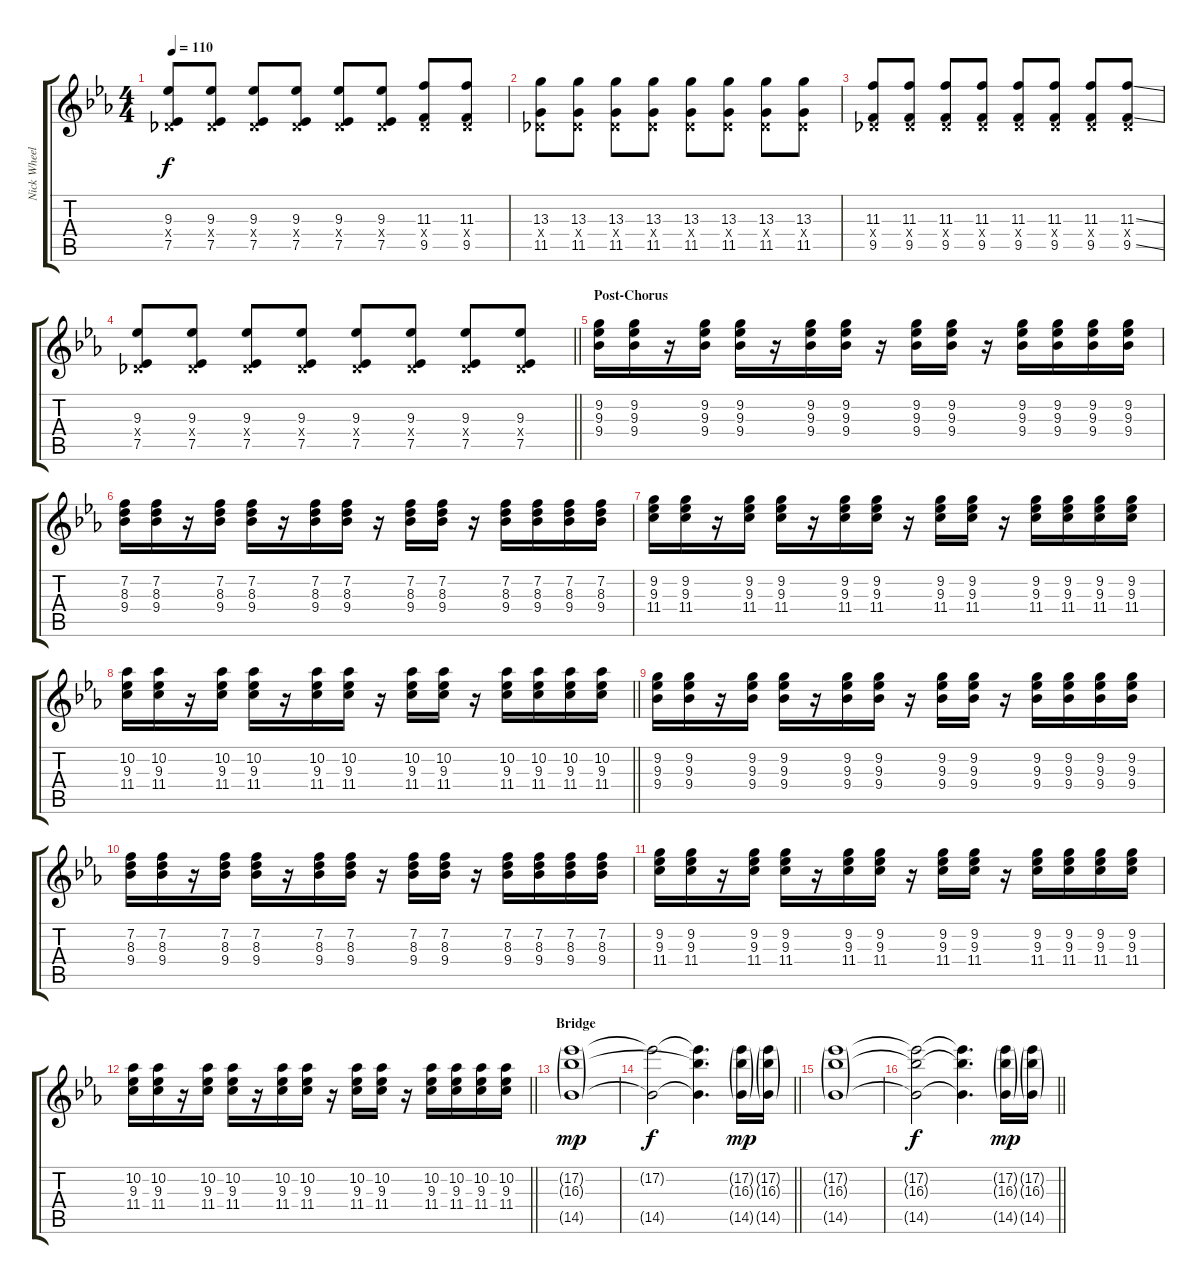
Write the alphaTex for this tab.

\track ("Nick Wheeler (Lead Guitar)" "Nick Wheel") {instrument overdrivenguitar}
\staff {score tabs}
\tuning (Eb4 Bb3 Gb3 Db3 Ab2 Eb2) {hide}
\ts (4 4)
\tempo 110
\clef g2
\ks eb
(9.3 0.4{x} 7.5).8{dy f} (9.3 0.4{x} 7.5).8 (9.3 0.4{x} 7.5).8 (9.3 0.4{x} 7.5).8 (9.3 0.4{x} 7.5).8 (9.3 0.4{x} 7.5).8 (11.3 0.4{x} 9.5).8 (11.3 0.4{x} 9.5).8 |
(13.3 0.4{x} 11.5).8 (13.3 0.4{x} 11.5).8 (13.3 0.4{x} 11.5).8 (13.3 0.4{x} 11.5).8 (13.3 0.4{x} 11.5).8 (13.3 0.4{x} 11.5).8 (13.3 0.4{x} 11.5).8 (13.3 0.4{x} 11.5).8 |
(11.3 0.4{x} 9.5).8 (11.3 0.4{x} 9.5).8 (11.3 0.4{x} 9.5).8 (11.3 0.4{x} 9.5).8 (11.3 0.4{x} 9.5).8 (11.3 0.4{x} 9.5).8 (11.3 0.4{x} 9.5).8 (11.3{ss} 0.4{x} 9.5{ss}).8 |
\barLineRight lightlight
(9.3 0.4{x} 7.5).8 (9.3 0.4{x} 7.5).8 (9.3 0.4{x} 7.5).8 (9.3 0.4{x} 7.5).8 (9.3 0.4{x} 7.5).8 (9.3 0.4{x} 7.5).8 (9.3 0.4{x} 7.5).8 (9.3 0.4{x} 7.5).8 |
\section ("" "Post-Chorus")
(9.2 9.3 9.4).16 (9.2 9.3 9.4).16 r.16 (9.2 9.3 9.4).16 (9.2 9.3 9.4).16 r.16 (9.2 9.3 9.4).16 (9.2 9.3 9.4).16 r.16 (9.2 9.3 9.4).16 (9.2 9.3 9.4).16 r.16 (9.2 9.3 9.4).16 (9.2 9.3 9.4).16 (9.2 9.3 9.4).16 (9.2 9.3 9.4).16 |
(7.2 8.3 9.4).16 (7.2 8.3 9.4).16 r.16 (7.2 8.3 9.4).16 (7.2 8.3 9.4).16 r.16 (7.2 8.3 9.4).16 (7.2 8.3 9.4).16 r.16 (7.2 8.3 9.4).16 (7.2 8.3 9.4).16 r.16 (7.2 8.3 9.4).16 (7.2 8.3 9.4).16 (7.2 8.3 9.4).16 (7.2 8.3 9.4).16 |
(9.2 9.3 11.4).16 (9.2 9.3 11.4).16 r.16 (9.2 9.3 11.4).16 (9.2 9.3 11.4).16 r.16 (9.2 9.3 11.4).16 (9.2 9.3 11.4).16 r.16 (9.2 9.3 11.4).16 (9.2 9.3 11.4).16 r.16 (9.2 9.3 11.4).16 (9.2 9.3 11.4).16 (9.2 9.3 11.4).16 (9.2 9.3 11.4).16 |
\barLineRight lightlight
(10.2 9.3 11.4).16 (10.2 9.3 11.4).16 r.16 (10.2 9.3 11.4).16 (10.2 9.3 11.4).16 r.16 (10.2 9.3 11.4).16 (10.2 9.3 11.4).16 r.16 (10.2 9.3 11.4).16 (10.2 9.3 11.4).16 r.16 (10.2 9.3 11.4).16 (10.2 9.3 11.4).16 (10.2 9.3 11.4).16 (10.2 9.3 11.4).16 |
(9.2 9.3 9.4).16 (9.2 9.3 9.4).16 r.16 (9.2 9.3 9.4).16 (9.2 9.3 9.4).16 r.16 (9.2 9.3 9.4).16 (9.2 9.3 9.4).16 r.16 (9.2 9.3 9.4).16 (9.2 9.3 9.4).16 r.16 (9.2 9.3 9.4).16 (9.2 9.3 9.4).16 (9.2 9.3 9.4).16 (9.2 9.3 9.4).16 |
(7.2 8.3 9.4).16 (7.2 8.3 9.4).16 r.16 (7.2 8.3 9.4).16 (7.2 8.3 9.4).16 r.16 (7.2 8.3 9.4).16 (7.2 8.3 9.4).16 r.16 (7.2 8.3 9.4).16 (7.2 8.3 9.4).16 r.16 (7.2 8.3 9.4).16 (7.2 8.3 9.4).16 (7.2 8.3 9.4).16 (7.2 8.3 9.4).16 |
(9.2 9.3 11.4).16 (9.2 9.3 11.4).16 r.16 (9.2 9.3 11.4).16 (9.2 9.3 11.4).16 r.16 (9.2 9.3 11.4).16 (9.2 9.3 11.4).16 r.16 (9.2 9.3 11.4).16 (9.2 9.3 11.4).16 r.16 (9.2 9.3 11.4).16 (9.2 9.3 11.4).16 (9.2 9.3 11.4).16 (9.2 9.3 11.4).16 |
\barLineRight lightlight
(10.2 9.3 11.4).16 (10.2 9.3 11.4).16 r.16 (10.2 9.3 11.4).16 (10.2 9.3 11.4).16 r.16 (10.2 9.3 11.4).16 (10.2 9.3 11.4).16 r.16 (10.2 9.3 11.4).16 (10.2 9.3 11.4).16 r.16 (10.2 9.3 11.4).16 (10.2 9.3 11.4).16 (10.2 9.3 11.4).16 (10.2 9.3 11.4).16 |
\section ("" "Bridge")
(17.2{g} 16.3{g} 14.5{g}).1{dy mp} |
\barLineRight lightlight
(17.2{t} 14.5{t}).2{dy f} (17.2{t} 16.3{t} 14.5{t}).4{d} (17.2{g} 16.3{g} 14.5{g}).16{dy mp} (17.2{g} 16.3{g} 14.5{g}).16 |
(17.2{g} 16.3{g} 14.5{g}).1 |
\barLineRight lightlight
(17.2{t} 16.3{t} 14.5{t}).2{dy f} (17.2{t} 16.3{t} 14.5{t}).4{d} (17.2{g} 16.3{g} 14.5{g}).16{dy mp} (17.2{g} 16.3{g} 14.5{g}).16
